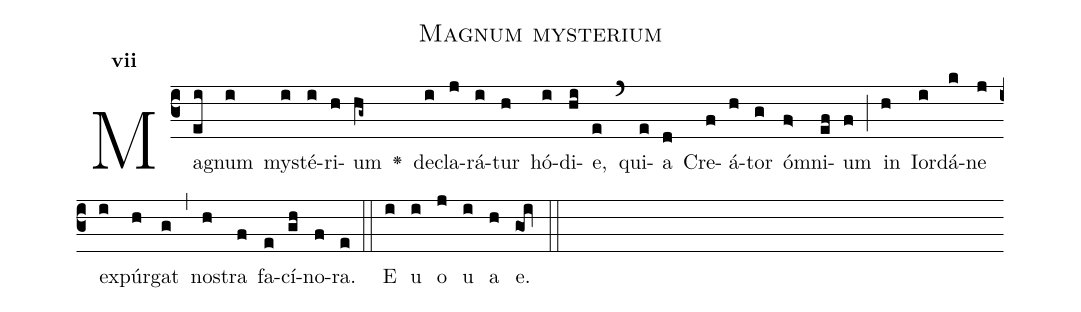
name:Magnum mysterium;
office-part:Antiphona;
mode:7;
%%
initial-style: 1;
name: Magnum mysterium
book: Antiphonae & Responsoria/Tomus I, p. 154;
occasion: In Baptismate Domini;
office-part: Vesperae II Ant 3;
user-notes: ;
commentary: ;
annotation: 7d;
centering-scheme: english;
fontsize: 12;
font: OFLSortsMillGoudy;
height: 11;
width: 4.5;
%%
(c3)Ma(ei)gnum(i) my(i)sté(i)ri(h)um(hg~) <v>\greheightstar</v>() de(i)cla(j)rá(i)tur(h) hó(i)di(hi)e,(e) (`) qui(e)a(d) Cre(f)á(h)tor(g) óm(f>)ni(ef)um(f) (;) in(h) Ior(i)dá(k)ne(j) ex(i)púr(h)gat(g) (,) no(h)stra(f) fa(e)cí(gh)no(f)ra.(e) (::)
E(i) u(i) o(j) u(i) a(h) e.(goi) (::)
